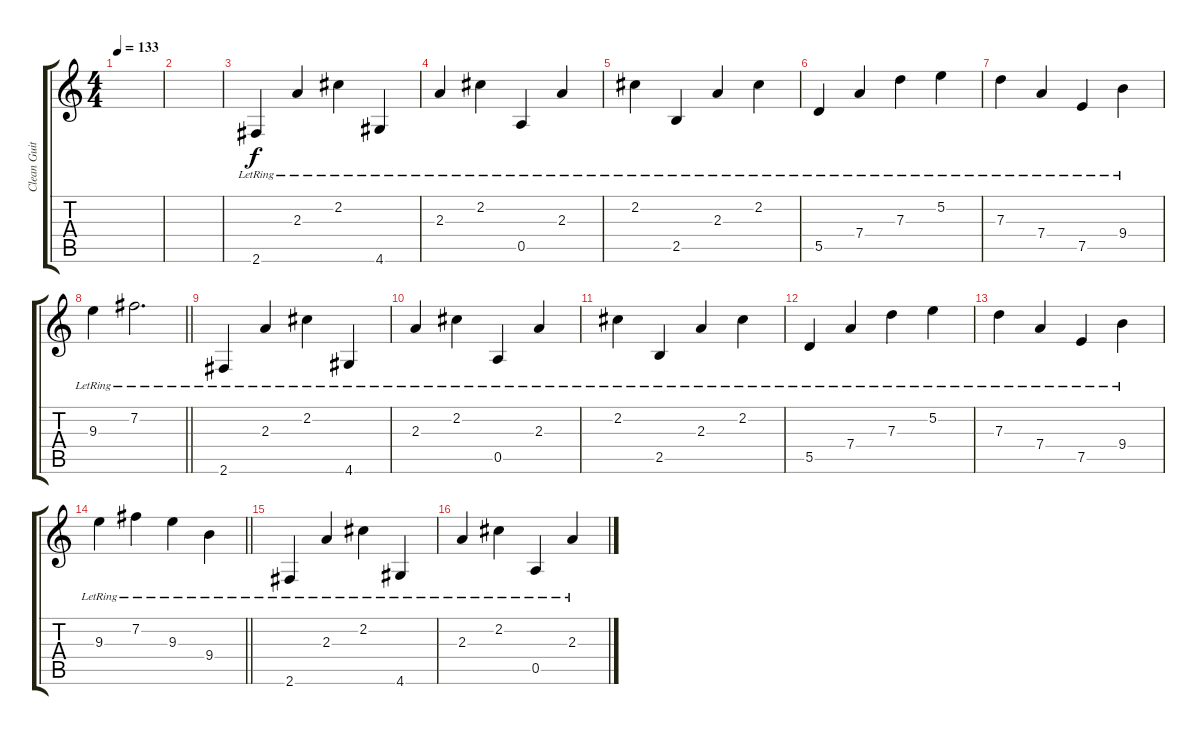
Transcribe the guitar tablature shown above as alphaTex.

\track ("Clean Guitar [Dave Grohl]" "Clean Guit") {instrument electricguitarclean}
\staff {score tabs}
\tuning (E4 B3 G3 D3 A2 E2) {hide}
\ts (4 4)
\tempo 133
\clef g2
\ks c
|
|
2.6{lr}.4 2.3{lr}.4 2.2{lr}.4 4.6{lr}.4 |
2.3{lr}.4 2.2{lr}.4 0.5{lr}.4 2.3{lr}.4 |
2.2{lr}.4 2.5{lr}.4 2.3{lr}.4 2.2{lr}.4 |
5.5{lr}.4 7.4{lr}.4 7.3{lr}.4 5.2{lr}.4 |
7.3{lr}.4 7.4{lr}.4 7.5{lr}.4 9.4{lr}.4 |
\barLineRight lightlight
9.3{lr}.4 7.2{lr}.2{d} |
2.6{lr}.4 2.3{lr}.4 2.2{lr}.4 4.6{lr}.4 |
2.3{lr}.4 2.2{lr}.4 0.5{lr}.4 2.3{lr}.4 |
2.2{lr}.4 2.5{lr}.4 2.3{lr}.4 2.2{lr}.4 |
5.5{lr}.4 7.4{lr}.4 7.3{lr}.4 5.2{lr}.4 |
7.3{lr}.4 7.4{lr}.4 7.5{lr}.4 9.4{lr}.4 |
\barLineRight lightlight
9.3{lr}.4 7.2{lr}.4 9.3{lr}.4 9.4{lr}.4 |
2.6{lr}.4 2.3{lr}.4 2.2{lr}.4 4.6{lr}.4 |
2.3{lr}.4 2.2{lr}.4 0.5{lr}.4 2.3{lr}.4
